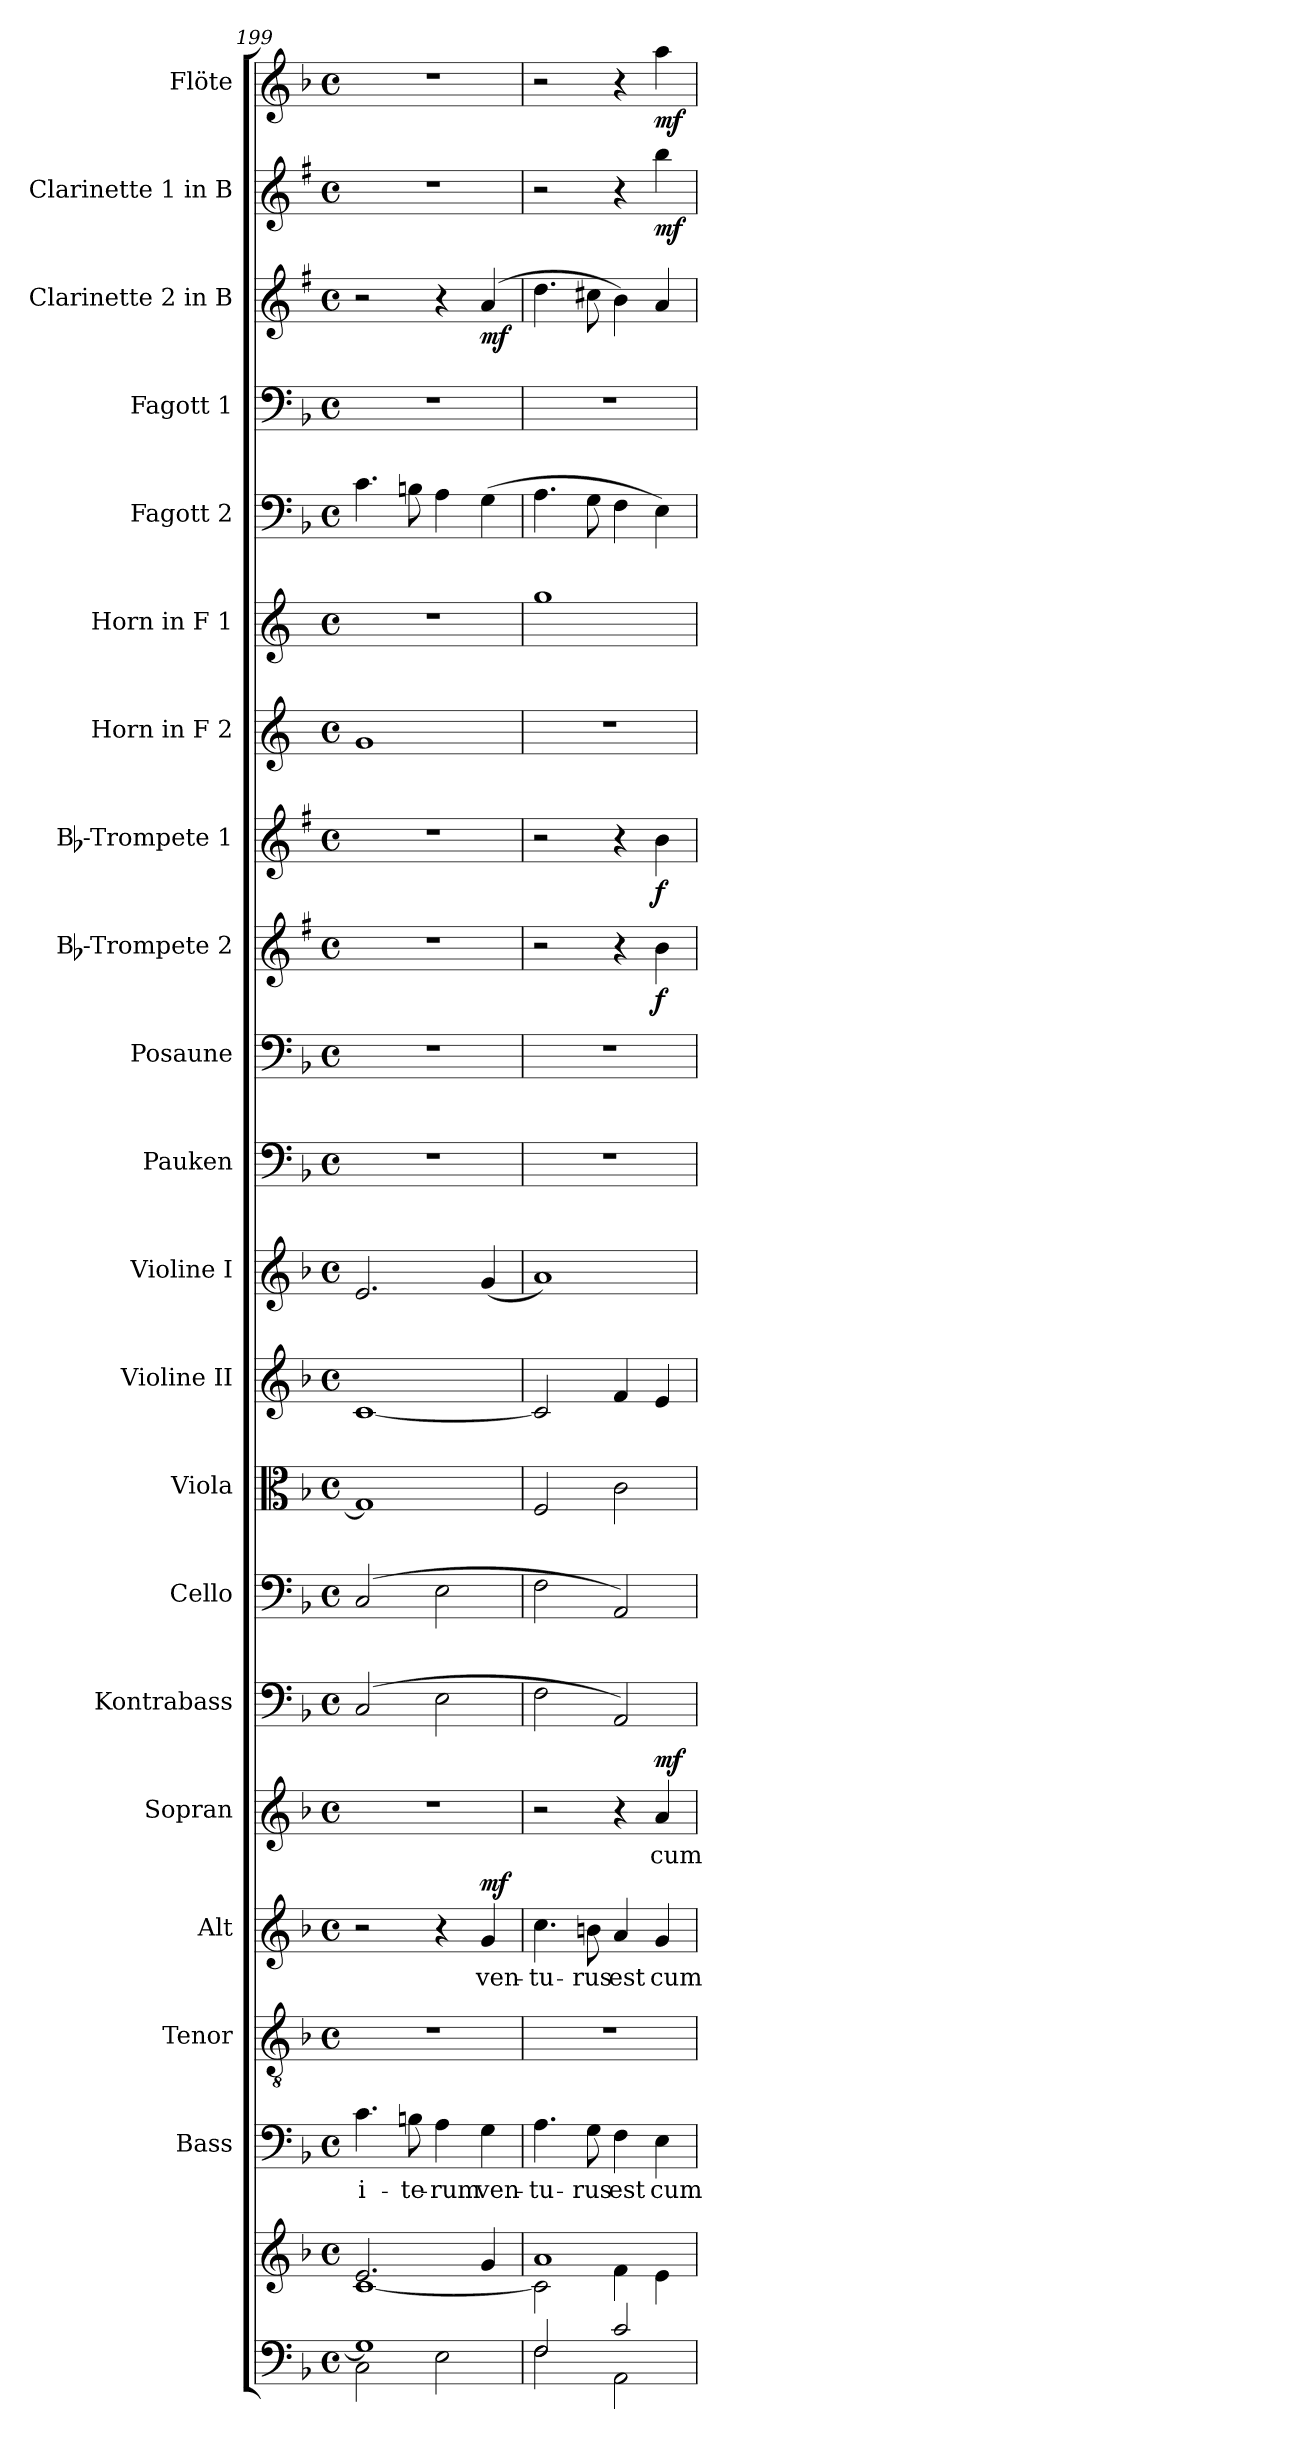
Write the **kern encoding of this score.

**kern	**kern	**kern	**text	**kern	**kern	**text	**dynam	**kern	**text	**dynam	**kern	**kern	**kern	**kern	**kern	**kern	**kern	**kern	**dynam	**kern	**dynam	**kern	**kern	**kern	**kern	**kern	**dynam	**kern	**dynam	**kern	**dynam
*part21	*part21	*part20	*part20	*part19	*part18	*part18	*part18	*part17	*part17	*part17	*part16	*part15	*part14	*part13	*part12	*part11	*part10	*part9	*part9	*part8	*part8	*part7	*part6	*part5	*part4	*part3	*part3	*part2	*part2	*part1	*part1
*staff22	*staff21	*staff20	*staff20	*staff19	*staff18	*staff18	*staff18	*staff17	*staff17	*staff17	*staff16	*staff15	*staff14	*staff13	*staff12	*staff11	*staff10	*staff9	*staff9	*staff8	*staff8	*staff7	*staff6	*staff5	*staff4	*staff3	*staff3	*staff2	*staff2	*staff1	*staff1
*	*	*I"Bass	*	*I"Tenor	*I"Alt	*	*	*I"Sopran	*	*	*I"Kontrabass	*I"Cello	*I"Viola	*I"Violine II	*I"Violine I	*I"Pauken	*I"Posaune	*I"Bb-Trompete 2	*	*I"Bb-Trompete 1	*	*I"Horn in F 2	*I"Horn in F 1	*I"Fagott 2	*I"Fagott 1	*I"Clarinette 2 in B	*	*I"Clarinette 1 in B	*	*I"Flöte	*
*	*	*I'B.	*	*I'T.	*I'A.	*	*	*I'S.	*	*	*I'Kb.	*	*I'Vla.	*I'Vl. II	*I'Vl. I	*I'Pk.	*I'Pos.	*I'Bb Trp. 2	*	*I'Bb Trp. 1	*	*	*	*I'Fg. 2	*I'Fg. 1	*I'Clar. 2	*	*I'Clar.1	*	*I'Fl.	*
*clefF4	*clefG2	*clefF4	*	*clefGv2	*clefG2	*	*	*clefG2	*	*	*clefF4	*clefF4	*clefC3	*clefG2	*clefG2	*clefF4	*clefF4	*clefG2	*	*clefG2	*	*clefG2	*clefG2	*clefF4	*clefF4	*clefG2	*	*clefG2	*	*clefG2	*
*	*	*	*	*	*	*	*	*	*	*	*ITrd7c12	*	*	*	*	*	*	*ITrd1c2	*	*ITrd1c2	*	*ITrd4c7	*ITrd4c7	*	*	*ITrd1c2	*	*ITrd1c2	*	*	*
*k[b-]	*k[b-]	*k[b-]	*	*k[b-]	*k[b-]	*	*	*k[b-]	*	*	*k[b-]	*k[b-]	*k[b-]	*k[b-]	*k[b-]	*k[b-]	*k[b-]	*k[b-]	*	*k[b-]	*	*k[b-]	*k[b-]	*k[b-]	*k[b-]	*k[b-]	*	*k[b-]	*	*k[b-]	*
*F:	*F:	*F:	*	*F:	*F:	*	*	*F:	*	*	*F:	*F:	*F:	*F:	*F:	*F:	*F:	*F:	*	*F:	*	*F:	*F:	*F:	*F:	*F:	*	*F:	*	*F:	*
*M4/4	*M4/4	*M4/4	*	*M4/4	*M4/4	*	*	*M4/4	*	*	*M4/4	*M4/4	*M4/4	*M4/4	*M4/4	*M4/4	*M4/4	*M4/4	*	*M4/4	*	*M4/4	*M4/4	*M4/4	*M4/4	*M4/4	*	*M4/4	*	*M4/4	*
*met(c)	*met(c)	*met(c)	*	*met(c)	*met(c)	*	*	*met(c)	*	*	*met(c)	*met(c)	*met(c)	*met(c)	*met(c)	*met(c)	*met(c)	*met(c)	*	*met(c)	*	*met(c)	*met(c)	*met(c)	*met(c)	*met(c)	*	*met(c)	*	*met(c)	*
=199	=199	=199	=199	=199	=199	=199	=199	=199	=199	=199	=199	=199	=199	=199	=199	=199	=199	=199	=199	=199	=199	=199	=199	=199	=199	=199	=199	=199	=199	=199	=199
*^	*^	*	*	*	*	*	*	*	*	*	*	*	*	*	*	*	*	*	*	*	*	*	*	*	*	*	*	*	*	*	*
!	!	!	!	!	!LO:LY:b	!	!	!	!	!	!	!	!	!	!	!	!	!	!	!	!	!	!	!	!	!	!	!	!	!	!	!	!
1G]	2C\	2.e/	[<1c	4.c\	i-	1r	2r	.	.	1r	.	.	(2CC/	(2C/	1G]	[1c	2.e/	1r	1r	1r	.	1r	.	1c	1r	4.c\	1r	2r	.	1r	.	1r	.
!	!	!	!	!	!LO:LY:b	!	!	!	!	!	!	!	!	!	!	!	!	!	!	!	!	!	!	!	!	!	!	!	!	!	!	!	!
.	.	.	.	8Bn\	-te-	.	.	.	.	.	.	.	.	.	.	.	.	.	.	.	.	.	.	.	.	8Bn\	.	.	.	.	.	.	.
!	!	!	!	!	!LO:LY:b	!	!	!	!	!	!	!	!	!	!	!	!	!	!	!	!	!	!	!	!	!	!	!	!	!	!	!	!
.	2E\	.	.	4A\	-rum	.	4r	.	.	.	.	.	2EE\	2E\	.	.	.	.	.	.	.	.	.	.	.	4A\	.	4r	.	.	.	.	.
!	!	!	!	!	!LO:LY:b	!	!	!LO:LY:b	!LO:DY:a	!	!	!	!	!	!	!	!	!	!	!	!	!	!	!	!	!	!	!	!LO:DY:b	!	!	!	!
.	.	4g/	.	4G\	ven-	.	4g/	ven-	mf	.	.	.	.	.	.	.	(<4g/	.	.	.	.	.	.	.	.	(>4G\	.	(4g/	mf	.	.	.	.
=200	=200	=200	=200	=200	=200	=200	=200	=200	=200	=200	=200	=200	=200	=200	=200	=200	=200	=200	=200	=200	=200	=200	=200	=200	=200	=200	=200	=200	=200	=200	=200	=200	=200
!	!	!	!	!	!LO:LY:b	!	!	!LO:LY:b	!	!	!	!	!	!	!	!	!	!	!	!	!	!	!	!	!	!	!	!	!	!	!	!	!
2F/	2F\	1a	2c\]	4.A\	-tu-	1r	4.cc\	-tu-	.	2r	.	.	2FF\	2F\	2F/	2c/]	1a)	1r	1r	2r	.	2r	.	1r	1cc	4.A\	1r	4.cc\	.	2r	.	2r	.
!	!	!	!	!	!LO:LY:b	!	!	!LO:LY:b	!	!	!	!	!	!	!	!	!	!	!	!	!	!	!	!	!	!	!	!	!	!	!	!	!
.	.	.	.	8G\	-rus	.	8bn\	-rus	.	.	.	.	.	.	.	.	.	.	.	.	.	.	.	.	.	8G\	.	8bn\	.	.	.	.	.
!	!	!	!	!	!LO:LY:b	!	!	!LO:LY:b	!	!	!	!	!	!	!	!	!	!	!	!	!	!	!	!	!	!	!	!	!	!	!	!	!
2c/	2AA\	.	4f\	4F\	est	.	4a/	est	.	4r	.	.	2AAA/)	2AA/)	2c\	4f/	.	.	.	4r	.	4r	.	.	.	4F\	.	4a\)	.	4r	.	4r	.
!	!	!	!	!	!LO:LY:b	!	!	!LO:LY:b	!	!	!LO:LY:b	!LO:DY:a	!	!	!	!	!	!	!	!	!LO:DY:b	!	!LO:DY:b	!	!	!	!	!	!	!	!LO:DY:b	!	!LO:DY:b
.	.	.	4e\	4E\	cum	.	4g/	cum	.	4a/	cum	mf	.	.	.	4e/	.	.	.	4a\	f	4a\	f	.	.	4E\)	.	4g/	.	4aa\	mf	4aa\	mf
*v	*v	*	*	*	*	*	*	*	*	*	*	*	*	*	*	*	*	*	*	*	*	*	*	*	*	*	*	*	*	*	*	*	*
*	*v	*v	*	*	*	*	*	*	*	*	*	*	*	*	*	*	*	*	*	*	*	*	*	*	*	*	*	*	*	*	*	*
=	=	=	=	=	=	=	=	=	=	=	=	=	=	=	=	=	=	=	=	=	=	=	=	=	=	=	=	=	=	=	=
*-	*-	*-	*-	*-	*-	*-	*-	*-	*-	*-	*-	*-	*-	*-	*-	*-	*-	*-	*-	*-	*-	*-	*-	*-	*-	*-	*-	*-	*-	*-	*-
